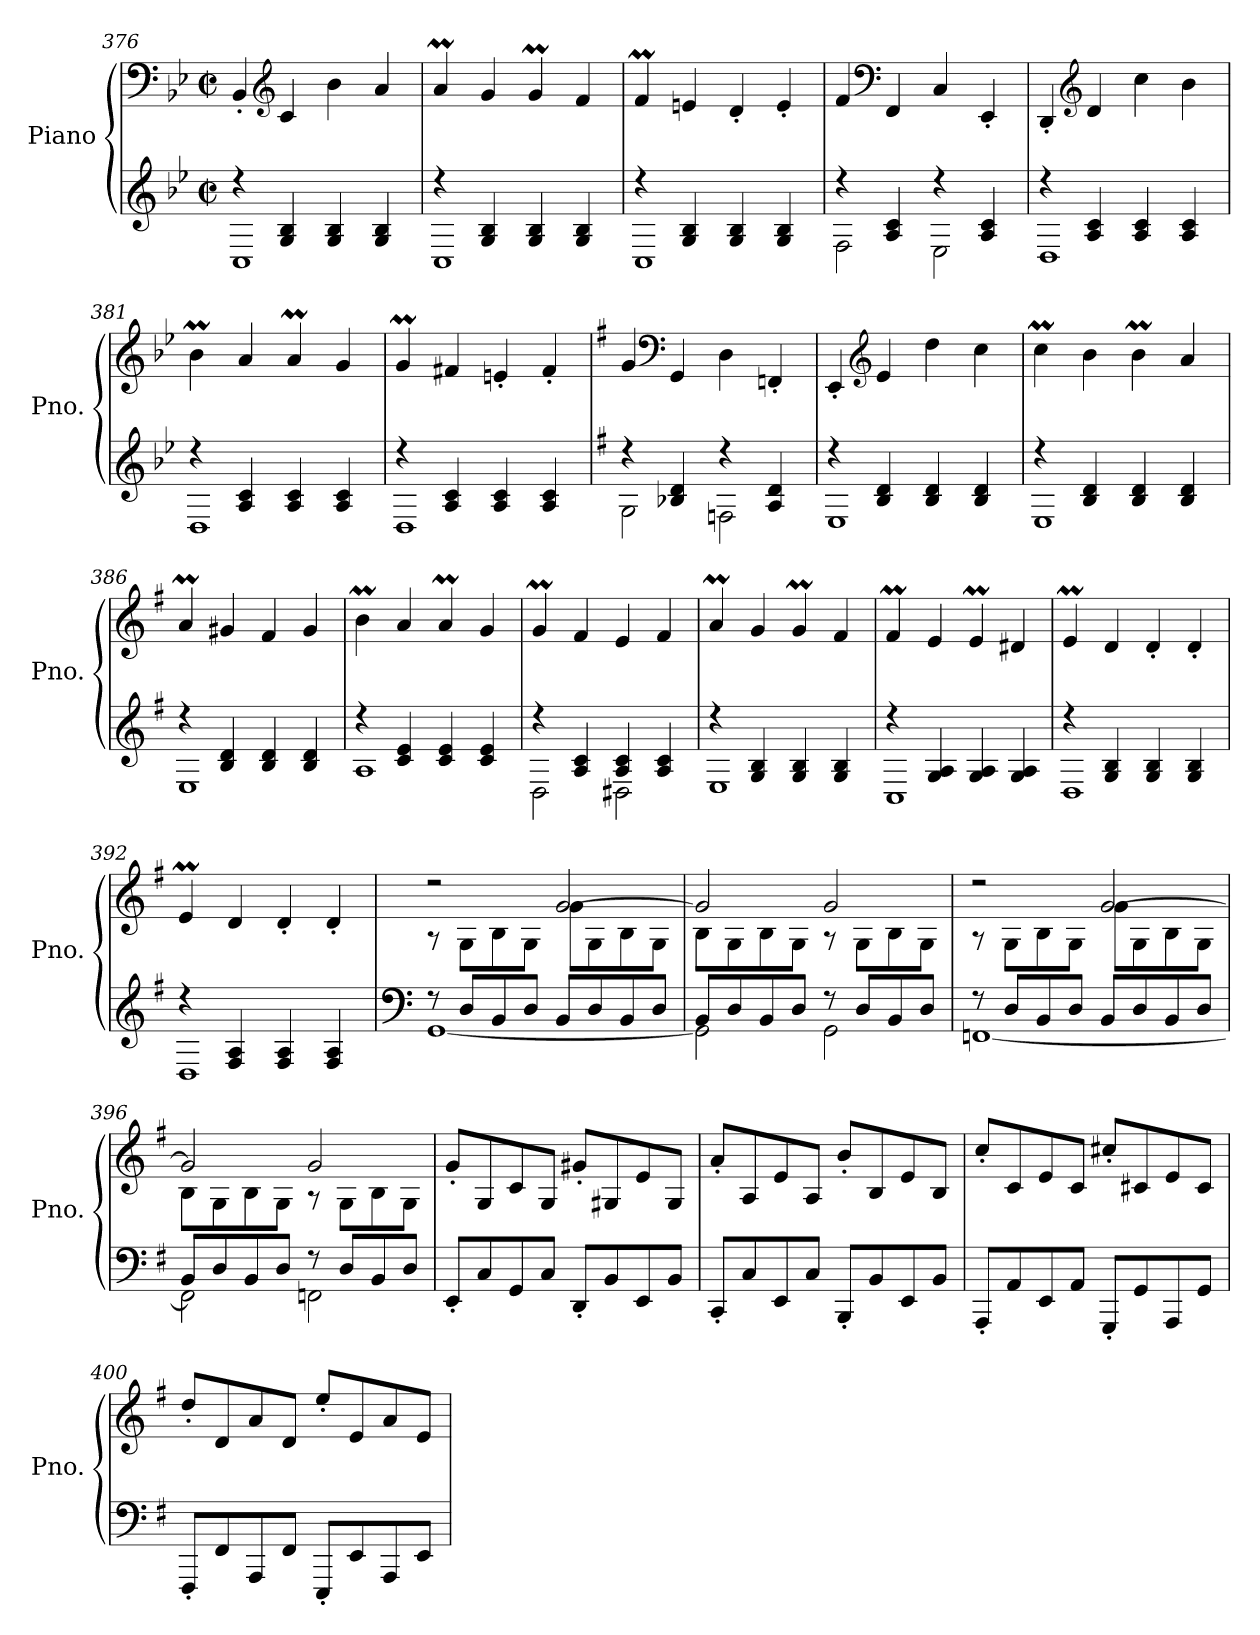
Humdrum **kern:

**kern	**kern
*part1	*part1
*staff2	*staff1
*I"Piano	*
*I'Pno.	*
*clefG2	*clefF4
*k[b-e-]	*k[b-e-]
*g:	*g:
*M2/2	*M2/2
*met(c|)	*met(c|)
=376	=376
*^	*
4r	1C	4BB-'/
*	*	*clefG2
4G/ 4B-/	.	4c/
4G/ 4B-/	.	4b-\
4G/ 4B-/	.	4a/
!!LO:LB:g=z
=377	=377	=377
4r	1C	4am/
4G/ 4B-/	.	4g/
4G/ 4B-/	.	4gM/
4G/ 4B-/	.	4f/
=378	=378	=378
4r	1C	4fM/
4G/ 4B-/	.	4en/
4G/ 4B-/	.	4d'/
4G/ 4B-/	.	4e'/
=379	=379	=379
4r	2F\	4f/
*	*	*clefF4
4A/ 4c/	.	4FF/
4r	2E-\	4C/
4A/ 4c/	.	4EE-'/
=380	=380	=380
4r	1D	4DD'/
*	*	*clefG2
4A/ 4c/	.	4d/
4A/ 4c/	.	4cc\
4A/ 4c/	.	4b-\
=381	=381	=381
4r	1D	4b-M\
4A/ 4c/	.	4a/
4A/ 4c/	.	4am/
4A/ 4c/	.	4g/
=382	=382	=382
4r	1D	4gM/
4A/ 4c/	.	4f#X/
4A/ 4c/	.	4en'/
4A/ 4c/	.	4f#'/
=383	=383	=383
*k[f#]	*	*k[f#]
4r	2G\	4g/
*	*	*clefF4
4B-X/ 4d/	.	4GG/
4r	2Fn\	4D\
4A/ 4d/	.	4FFn'/
!!LO:LB:g=z
=384	=384	=384
4r	1E	4EE'/
*	*	*clefG2
4B/ 4d/	.	4e/
4B/ 4d/	.	4dd\
4B/ 4d/	.	4cc\
=385	=385	=385
4r	1E	4ccM\
4B/ 4d/	.	4b\
4B/ 4d/	.	4bm\
4B/ 4d/	.	4a/
=386	=386	=386
4r	1E	4aM/
4B/ 4d/	.	4g#X/
4B/ 4d/	.	4f#/
4B/ 4d/	.	4g#/
=387	=387	=387
4r	1A	4bm\
4c/ 4e/	.	4a/
4c/ 4e/	.	4aM/
4c/ 4e/	.	4g/
=388	=388	=388
4r	2D\	4gM/
4A/ 4c/	.	4f#/
4A/ 4c/	2D#X\	4e/
4A/ 4c/	.	4f#/
=389	=389	=389
4r	1E	4aM/
4G/ 4B/	.	4g/
4G/ 4B/	.	4gM/
4G/ 4B/	.	4f#/
=390	=390	=390
4r	1C	4f#m/
4G/ 4A/	.	4e/
4G/ 4A/	.	4eM/
4G/ 4A/	.	4d#X/
=391	=391	=391
4r	1D	4eM/
4G/ 4B/	.	4d/
4G/ 4B/	.	4d'/
4G/ 4B/	.	4d'/
!!LO:LB:g=z
=392	=392	=392
4r	1D	4eM/
4F#/ 4A/	.	4d/
4F#/ 4A/	.	4d'/
4F#/ 4A/	.	4d'/
=393	=393	=393
*clefF4	*	*
*	*	*^
8r	[1GG	2r	8r
8D/L	.	.	8G\L
8BB/	.	.	8B\
8D/J	.	.	8G\J
8BB/L	.	[2g/	8g\L
8D/	.	.	8G\
8BB/	.	.	8B\
8D/J	.	.	8G\J
=394	=394	=394	=394
8BB/L	2GG\]	2g/]	8B\L
8D/	.	.	8G\
8BB/	.	.	8B\
8D/J	.	.	8G\J
8r	2GG\	2g/	8r
8D/L	.	.	8G\L
8BB/	.	.	8B\
8D/J	.	.	8G\J
=395	=395	=395	=395
8r	[1FFn	2r	8r
8D/L	.	.	8G\L
8BB/	.	.	8B\
8D/J	.	.	8G\J
8BB/L	.	[2g/	8g\L
8D/	.	.	8G\
8BB/	.	.	8B\
8D/J	.	.	8G\J
=396	=396	=396	=396
8BB/L	2FF\]	2g/]	8B\L
8D/	.	.	8G\
8BB/	.	.	8B\
8D/J	.	.	8G\J
8r	2FFn\	2g/	8r
8D/L	.	.	8G\L
8BB/	.	.	8B\
8D/J	.	.	8G\J
*v	*v	*	*
*	*v	*v
!!LO:PB:g=z
=397	=397
8EE'/L	8g'/L
8C/	8G/
8GG/	8c/
8C/J	8G/J
8DD'/L	8g#X'/L
8BB/	8G#X/
8EE/	8e/
8BB/J	8G#/J
=398	=398
8CC'/L	8a'/L
8C/	8A/
8EE/	8e/
8C/J	8A/J
8BBB'/L	8b'/L
8BB/	8B/
8EE/	8e/
8BB/J	8B/J
=399	=399
8AAA'/L	8cc'/L
8AA/	8c/
8EE/	8e/
8AA/J	8c/J
8GGG'/L	8cc#X'/L
8GG/	8c#X/
8AAA/	8e/
8GG/J	8c#/J
=400	=400
8FFF#'/L	8dd'/L
8FF#/	8d/
8AAA/	8a/
8FF#/J	8d/J
8EEE'/L	8ee'/L
8EE/	8e/
8AAA/	8a/
8EE/J	8e/J
=	=
*-	*-
